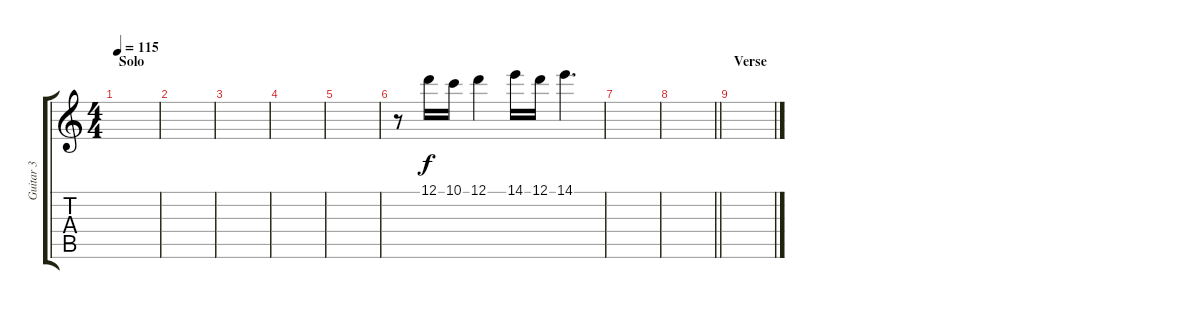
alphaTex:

\track ("Guitar 3" "Guitar 3") {instrument distortionguitar}
\staff {score tabs}
\tuning (D4 A3 F3 C3 G2 D2) {hide}
\ts (4 4)
\section ("" "Solo")
\tempo 115
\clef g2
\ks c
|
|
|
|
|
r.8 12.1.16 10.1.16 12.1.4 14.1.16 12.1.16 14.1.4{d} |
|
\barLineRight lightlight
|
\section ("" "Verse")
